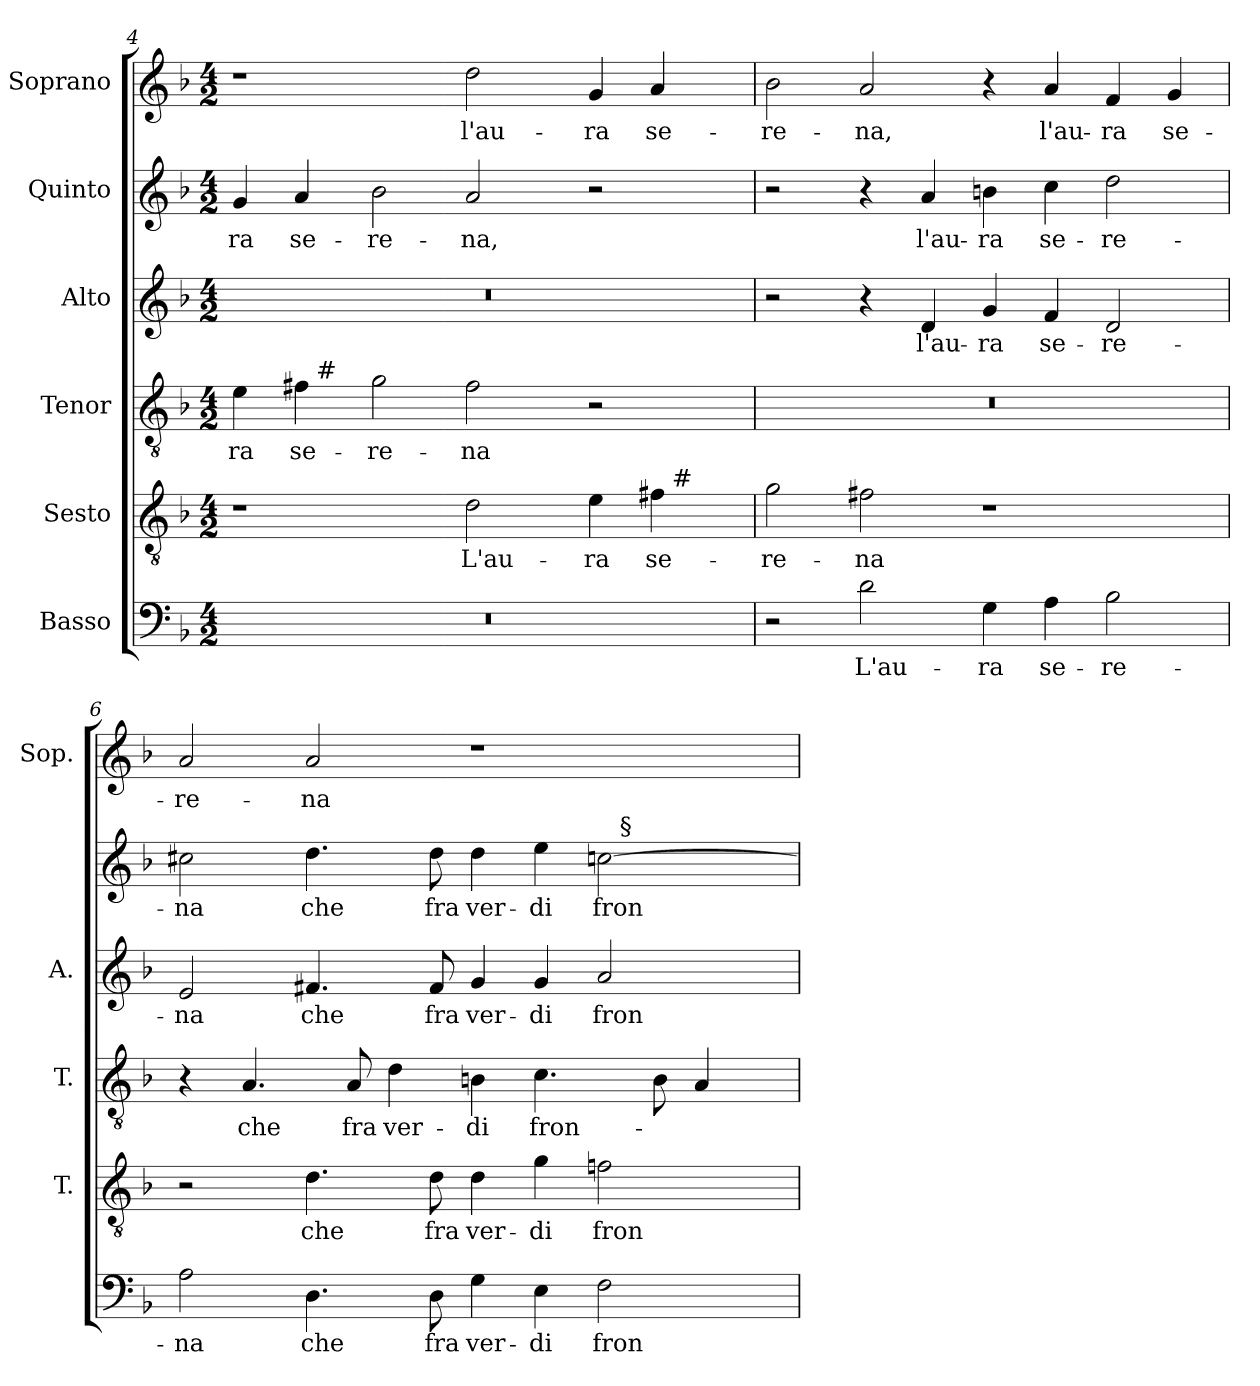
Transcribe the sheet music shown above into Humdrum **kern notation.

**kern	**text	**kern	**text	**kern	**text	**kern	**text	**kern	**text	**kern	**text
*part6	*part6	*part5	*part5	*part4	*part4	*part3	*part3	*part2	*part2	*part1	*part1
*staff6	*staff6	*staff5	*staff5	*staff4	*staff4	*staff3	*staff3	*staff2	*staff2	*staff1	*staff1
*I"Basso	*	*I"Sesto	*	*I"Tenor	*	*I"Alto	*	*I"Quinto	*	*I"Soprano	*
*	*	*I'T.	*	*I'T.	*	*I'A.	*	*	*	*I'Sop.	*
*clefF4	*	*clefGv2	*	*clefGv2	*	*clefG2	*	*clefG2	*	*clefG2	*
*	*	*ITrd7c12	*	*ITrd7c12	*	*	*	*	*	*	*
*k[b-]	*	*k[b-]	*	*k[b-]	*	*k[b-]	*	*k[b-]	*	*k[b-]	*
*F:	*	*F:	*	*F:	*	*F:	*	*F:	*	*F:	*
*M4/2	*	*M4/2	*	*M4/2	*	*M4/2	*	*M4/2	*	*M4/2	*
=4	=4	=4	=4	=4	=4	=4	=4	=4	=4	=4	=4
!LO:N:vis=1	!	!	!	!	!	!	!	!	!	!	!
!	!	!	!	!	!LO:LY:b:color=#000000	!LO:N:vis=1	!	!	!	!	!
!	!	!	!	!	!	!	!	!	!LO:LY:b:color=#000000	!	!
*	*	*^	*	*^	*	*	*	*	*	*	*
0r	.	1r	1ryy	.	4Ei\	4ryy	-ra	0r	.	4gi/	-ra	1r	.
!	!	!	!	!	!	!	!LO:LY:b:color=#000000	!	!	!	!	!	!
!	!	!	!	!	!	!	!	!	!	!	!LO:LY:b:color=#000000	!	!
.	.	.	.	.	4F#i\	32ryy	se-	.	.	4ai/	se-	.	.
.	.	.	.	.	.	256ryy	.	.	.	.	.	.	.
!	!	!	!	!	!	!LO:TX:a:t=#	!	!	!	!	!	!	!
.	.	.	.	.	.	1ryy	.	.	.	.	.	.	.
!	!	!	!	!	!	!	!LO:LY:b:color=#000000	!	!	!	!	!	!
!	!	!	!	!	!	!	!	!	!	!	!LO:LY:b:color=#000000	!	!
.	.	.	.	.	2Gi\	.	-re-	.	.	2b-i\	-re-	.	.
!	!	!	!	!LO:LY:b:color=#000000	!	!	!	!	!	!	!	!	!
!	!	!	!	!	!	!	!LO:LY:b:color=#000000	!	!	!	!	!	!
!	!	!	!	!	!	!	!	!	!	!	!LO:LY:b:color=#000000	!	!
!	!	!	!	!	!	!	!	!	!	!	!	!	!LO:LY:b:color=#000000
.	.	2Di\	2ryy	L'au-	2F#i\	.	-na	.	.	2ai/	-na,	2ddi\	l'au-
.	.	.	.	.	.	2ryy	.	.	.	.	.	.	.
!	!	!	!	!LO:LY:b:color=#000000	!	!	!	!	!	!	!	!	!
!	!	!	!	!	!	!	!	!	!	!	!	!	!LO:LY:b:color=#000000
.	.	4Ei\	4ryy	-ra	2r	.	.	.	.	2r	.	4gi/	-ra
!	!	!	!	!LO:LY:b:color=#000000	!	!	!	!	!	!	!	!	!
!	!	!	!	!	!	!	!	!	!	!	!	!	!LO:LY:b:color=#000000
.	.	4F#i\	32ryy	se-	.	.	.	.	.	.	.	4ai/	se-
.	.	.	256ryy	.	.	.	.	.	.	.	.	.	.
!	!	!	!LO:TX:a:t=#	!	!	!	!	!	!	!	!	!	!
.	.	.	8ryy	.	.	8ryy	.	.	.	.	.	.	.
.	.	.	16ryy	.	.	16ryy	.	.	.	.	.	.	.
.	.	.	64..ryy	.	.	64..ryy	.	.	.	.	.	.	.
*	*	*v	*v	*	*	*	*	*	*	*	*	*	*
*	*	*	*	*v	*v	*	*	*	*	*	*	*
=5	=5	=5	=5	=5	=5	=5	=5	=5	=5	=5	=5
*	*	*^	*	*^	*	*	*	*	*	*	*
!	!	!	!	!LO:LY:b:color=#000000	!LO:N:vis=1	!	!	!	!	!	!	!	!
*	*	*v	*v	*	*	*	*	*	*	*	*	*	*
*	*	*	*	*v	*v	*	*	*	*	*	*	*
*	*	*^	*	*^	*	*	*	*	*	*	*
!	!	!	!	!	!	!	!	!	!	!	!	!	!LO:LY:b:color=#000000
*	*	*v	*v	*	*	*	*	*	*	*	*	*	*
*	*	*	*	*v	*v	*	*	*	*	*	*	*
2r	.	2Gi\	-re-	0r	.	2r	.	2r	.	2b-i\	-re-
!	!LO:LY:b:color=#000000	!	!	!	!	!	!	!	!	!	!
!	!	!	!LO:LY:b:color=#000000	!	!	!	!	!	!	!	!
!	!	!	!	!	!	!	!	!	!	!	!LO:LY:b:color=#000000
2di\	L'au-	2F#Xi\	-na	.	.	4r	.	4r	.	2ai/	-na,
!	!	!	!	!	!	!	!LO:LY:b:color=#000000	!	!	!	!
!	!	!	!	!	!	!	!	!	!LO:LY:b:color=#000000	!	!
.	.	.	.	.	.	4di/	l'au-	4ai/	l'au-	.	.
!	!LO:LY:b:color=#000000	!	!	!	!	!	!	!	!	!	!
!	!	!	!	!	!	!	!LO:LY:b:color=#000000	!	!	!	!
!	!	!	!	!	!	!	!	!	!LO:LY:b:color=#000000	!	!
4Gi\	-ra	1r	.	.	.	4gi/	-ra	4bni\	-ra	4r	.
!	!LO:LY:b:color=#000000	!	!	!	!	!	!	!	!	!	!
!	!	!	!	!	!	!	!LO:LY:b:color=#000000	!	!	!	!
!	!	!	!	!	!	!	!	!	!LO:LY:b:color=#000000	!	!
!	!	!	!	!	!	!	!	!	!	!	!LO:LY:b:color=#000000
4Ai\	se-	.	.	.	.	4fi/	se-	4cci\	se-	4ai/	l'au-
!	!LO:LY:b:color=#000000	!	!	!	!	!	!	!	!	!	!
!	!	!	!	!	!	!	!LO:LY:b:color=#000000	!	!	!	!
!	!	!	!	!	!	!	!	!	!LO:LY:b:color=#000000	!	!
!	!	!	!	!	!	!	!	!	!	!	!LO:LY:b:color=#000000
2B-i\	-re-	.	.	.	.	2di/	-re-	2ddi\	-re-	4fi/	-ra
!	!	!	!	!	!	!	!	!	!	!	!LO:LY:b:color=#000000
.	.	.	.	.	.	.	.	.	.	4gi/	se-
=6	=6	=6	=6	=6	=6	=6	=6	=6	=6	=6	=6
!	!LO:LY:b:color=#000000	!	!	!	!	!	!	!	!	!	!
!	!	!	!	!	!	!	!LO:LY:b:color=#000000	!	!	!	!
!	!	!	!	!	!	!	!	!	!LO:LY:b:color=#000000	!	!
!	!	!	!	!	!	!	!	!	!	!	!LO:LY:b:color=#000000
*	*	*	*	*	*	*	*	*^	*	*	*
2Ai\	-na	2r	.	4r	.	2ei/	-na	2cc#Xi\	1ryy	-na	2ai/	-re-
!	!	!	!	!	!LO:LY:b:color=#000000	!	!	!	!	!	!	!
.	.	.	.	4.AAi/	che	.	.	.	.	.	.	.
!	!LO:LY:b:color=#000000	!	!	!	!	!	!	!	!	!	!	!
!	!	!	!LO:LY:b:color=#000000	!	!	!	!	!	!	!	!	!
!	!	!	!	!	!	!	!LO:LY:b:color=#000000	!	!	!	!	!
!	!	!	!	!	!	!	!	!	!	!LO:LY:b:color=#000000	!	!
!	!	!	!	!	!	!	!	!	!	!	!	!LO:LY:b:color=#000000
4.Di\	che	4.Di\	che	.	.	4.f#Xi/	che	4.ddi\	.	che	2ai/	-na
!	!	!	!	!	!LO:LY:b:color=#000000	!	!	!	!	!	!	!
.	.	.	.	8AAi/	fra	.	.	.	.	.	.	.
!	!	!	!	!	!LO:LY:b:color=#000000	!	!	!	!	!	!	!
.	.	.	.	4Di\	ver-	.	.	.	.	.	.	.
!	!LO:LY:b:color=#000000	!	!	!	!	!	!	!	!	!	!	!
!	!	!	!LO:LY:b:color=#000000	!	!	!	!	!	!	!	!	!
!	!	!	!	!	!	!	!LO:LY:b:color=#000000	!	!	!	!	!
!	!	!	!	!	!	!	!	!	!	!LO:LY:b:color=#000000	!	!
8Di\	fra	8Di\	fra	.	.	8f#i/	fra	8ddi\	.	fra	.	.
!	!LO:LY:b:color=#000000	!	!	!	!	!	!	!	!	!	!	!
!	!	!	!LO:LY:b:color=#000000	!	!	!	!	!	!	!	!	!
!	!	!	!	!	!LO:LY:b:color=#000000	!	!	!	!	!	!	!
!	!	!	!	!	!	!	!LO:LY:b:color=#000000	!	!	!	!	!
!	!	!	!	!	!	!	!	!	!	!LO:LY:b:color=#000000	!	!
4Gi\	ver-	4Di\	ver-	4BBni\	-di	4gi/	ver-	4ddi\	2ryy	ver-	1r	.
!	!LO:LY:b:color=#000000	!	!	!	!	!	!	!	!	!	!	!
!	!	!	!LO:LY:b:color=#000000	!	!	!	!	!	!	!	!	!
!	!	!	!	!	!LO:LY:b:color=#000000	!	!	!	!	!	!	!
!	!	!	!	!	!	!	!LO:LY:b:color=#000000	!	!	!	!	!
!	!	!	!	!	!	!	!	!	!	!LO:LY:b:color=#000000	!	!
4Ei\	-di	4Gi\	-di	4.Ci\	fron-	4gi/	-di	4eei\	.	-di	.	.
!	!LO:LY:b:color=#000000	!	!	!	!	!	!	!	!	!	!	!
!	!	!	!LO:LY:b:color=#000000	!	!	!	!	!	!	!	!	!
!	!	!	!	!	!	!	!LO:LY:b:color=#000000	!	!	!	!	!
!	!	!	!	!	!	!	!	!	!	!LO:LY:b:color=#000000	!	!
2Fi\	fron-	2Fni\	fron-	.	.	2ai/	fron-	[2cci\	32ryy	fron-	.	.
.	.	.	.	.	.	.	.	.	256ryy	.	.	.
!	!	!	!	!	!	!	!	!	!LO:TX:a:t=§	!	!	!
.	.	.	.	.	.	.	.	.	4ryy	.	.	.
.	.	.	.	8BBi\	.	.	.	.	.	.	.	.
.	.	.	.	4AAi/	.	.	.	.	.	.	.	.
.	.	.	.	.	.	.	.	.	8ryy	.	.	.
.	.	.	.	.	.	.	.	.	16ryy	.	.	.
.	.	.	.	.	.	.	.	.	64..ryy	.	.	.
*	*	*	*	*	*	*	*	*v	*v	*	*	*
=	=	=	=	=	=	=	=	=	=	=	=
*-	*-	*-	*-	*-	*-	*-	*-	*-	*-	*-	*-
